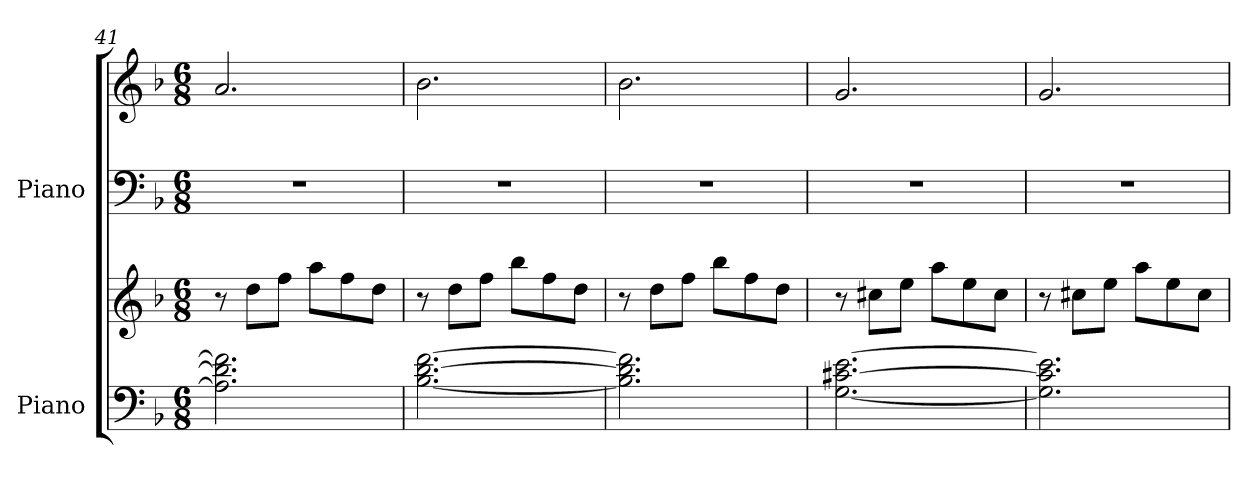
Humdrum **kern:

**kern	**kern	**kern	**kern
*part2	*part2	*part1	*part1
*staff4	*staff3	*staff2	*staff1
*I"Piano	*	*I"Piano	*
*I'Pno.	*	*I'Pno.	*
*clefF4	*clefG2	*clefF4	*clefG2
*k[b-]	*k[b-]	*k[b-]	*k[b-]
*M6/8	*M6/8	*M6/8	*M6/8
=41	=41	=41	=41
2.A\] 2.d\] 2.f\]	8r	2.r	2.a/
.	8dd\L	.	.
.	8ff\J	.	.
.	8aa\L	.	.
.	8ff\	.	.
.	8dd\J	.	.
=42	=42	=42	=42
[2.B-\ [2.d\ [2.f\	8r	2.r	2.b-\
.	8dd\L	.	.
.	8ff\J	.	.
.	8bb-\L	.	.
.	8ff\	.	.
.	8dd\J	.	.
=43	=43	=43	=43
2.B-\] 2.d\] 2.f\]	8r	2.r	2.b-\
.	8dd\L	.	.
.	8ff\J	.	.
.	8bb-\L	.	.
.	8ff\	.	.
.	8dd\J	.	.
!!LO:PB:g=z
=44	=44	=44	=44
[2.G\ [2.c#X\ [2.e\	8r	2.r	2.g/
.	8cc#X\L	.	.
.	8ee\J	.	.
.	8aa\L	.	.
.	8ee\	.	.
.	8cc#\J	.	.
=45	=45	=45	=45
2.G\] 2.c#\] 2.e\]	8r	2.r	2.g/
.	8cc#X\L	.	.
.	8ee\J	.	.
.	8aa\L	.	.
.	8ee\	.	.
.	8cc#\J	.	.
=	=	=	=
*-	*-	*-	*-
